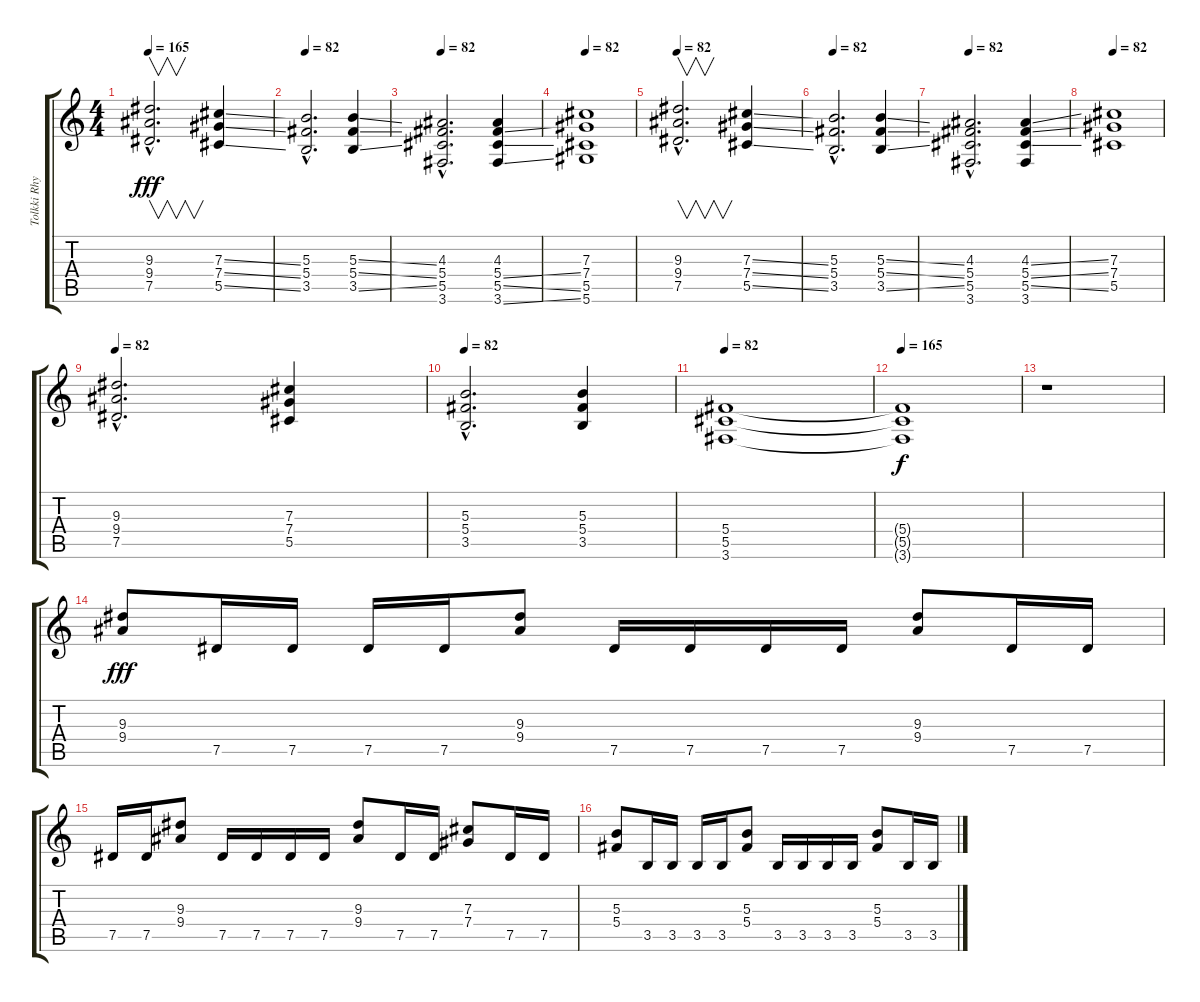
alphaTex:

\track ("Tolkki Rhythm" "Tolkki Rhy") {instrument distortionguitar}
\staff {score tabs}
\tuning (Eb4 Bb3 Gb3 Db3 Ab2 Eb2) {hide}
\ts (4 4)
\tempo 165
\tempo 82
\tempo 165
\clef g2
\ks c
(9.3{hac} 9.4{hac} 7.5{hac}).2{v d dy fff instrument distortionguitar} (7.3{ss} 7.4{ss} 5.5{ss}).4 |
\tempo 82
(5.3{hac} 5.4{hac} 3.5{hac}).2{d} (5.3{ss} 5.4{ss} 3.5{ss}).4 |
\tempo 82
(4.3{hac} 5.4{hac} 5.5{hac} 3.6{hac}).2{d} (4.3 5.4{ss} 5.5{ss} 3.6{ss}).4 |
\tempo 82
(7.3 7.4 5.5 5.6).1 |
\tempo 82
(9.3{hac} 9.4{hac} 7.5{hac}).2{v d} (7.3{ss} 7.4{ss} 5.5{ss}).4 |
\tempo 82
(5.3{hac} 5.4{hac} 3.5{hac}).2{d} (5.3{ss} 5.4{ss} 3.5{ss}).4 |
\tempo 82
(4.3{hac} 5.4{hac} 5.5{hac} 3.6{hac}).2{d} (4.3{ss} 5.4{ss} 5.5{ss} 3.6).4 |
\tempo 82
(7.3 7.4 5.5).1 |
\tempo 82
(9.3{hac} 9.4{hac} 7.5{hac}).2{d} (7.3 7.4 5.5).4 |
\tempo 82
(5.3{hac} 5.4{hac} 3.5{hac}).2{d} (5.3 5.4 3.5).4 |
\tempo 82
(5.4 5.5 3.6).1 |
\tempo 165
(5.4{t} 5.5{t} 3.6{t}).1{dy f} |
r.1 |
(9.3 9.4).8{dy fff} 7.5.16 7.5.16 7.5.16 7.5.16 (9.3 9.4).8 7.5.16 7.5.16 7.5.16 7.5.16 (9.3 9.4).8 7.5.16 7.5.16 |
7.5.16 7.5.16 (9.3 9.4).8 7.5.16 7.5.16 7.5.16 7.5.16 (9.3 9.4).8 7.5.16 7.5.16 (7.3 7.4).8 7.5.16 7.5.16 |
(5.3 5.4).8 3.5.16 3.5.16 3.5.16 3.5.16 (5.3 5.4).8 3.5.16 3.5.16 3.5.16 3.5.16 (5.3 5.4).8 3.5.16 3.5.16
